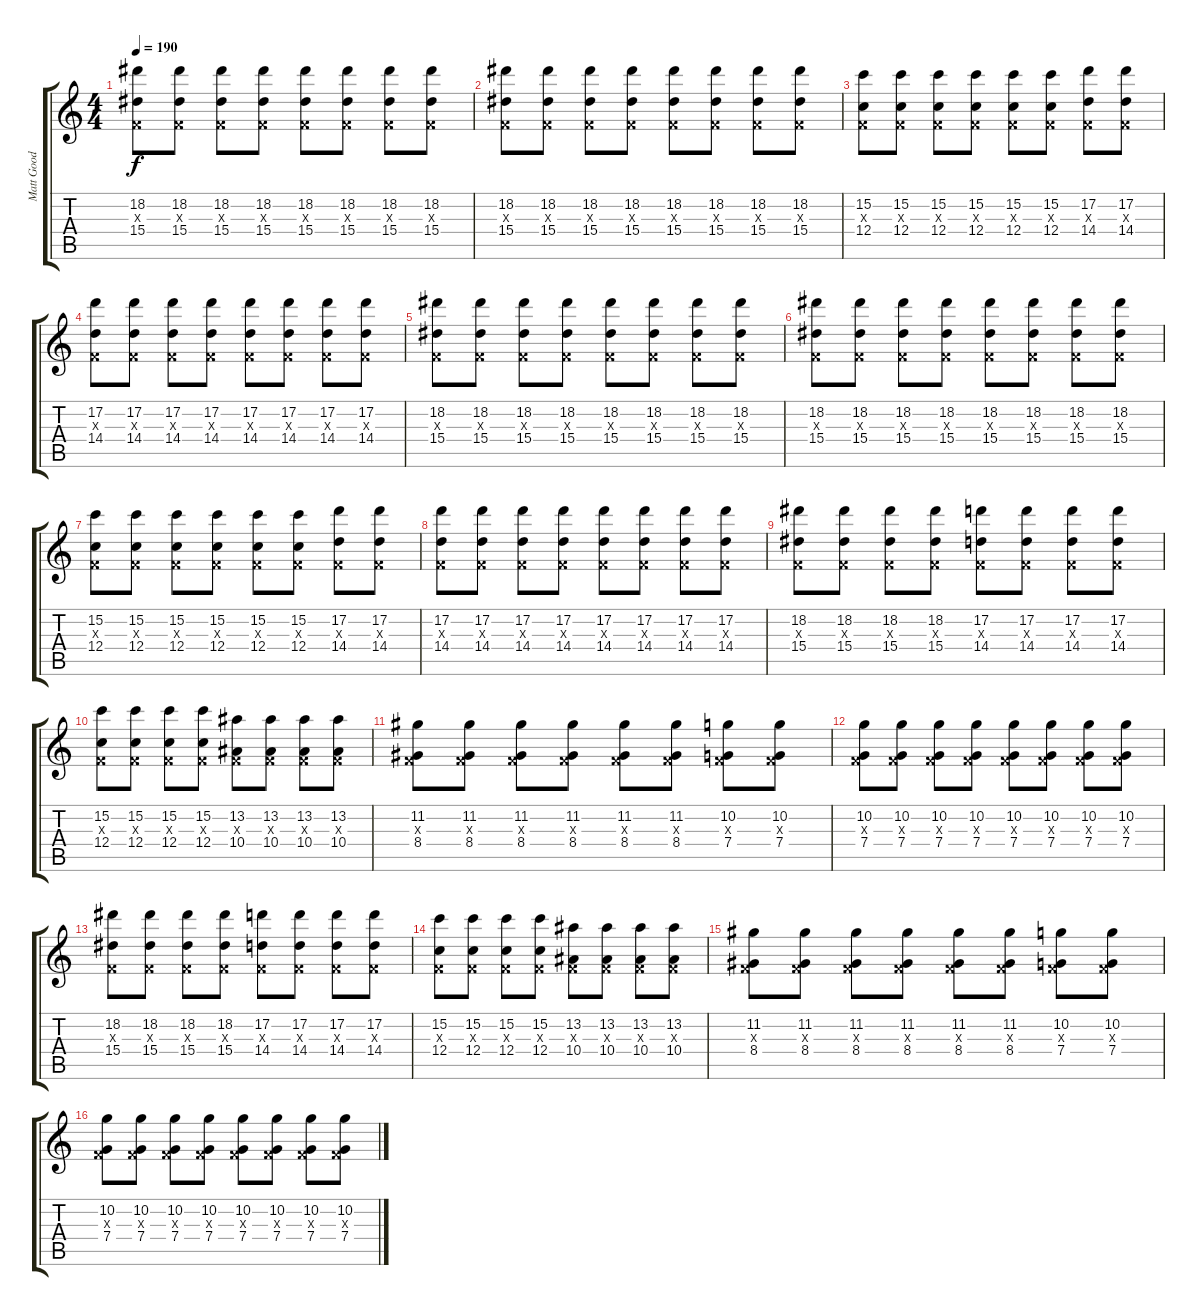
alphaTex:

\track ("Matt Good" "Matt Good") {instrument distortionguitar}
\staff {score tabs}
\tuning (D4 A3 F3 C3 G2 C2) {hide}
\ts (4 4)
\tempo 190
\clef g2
\ks c
(18.2 0.3{x} 15.4).8{dy f} (18.2 0.3{x} 15.4).8 (18.2 0.3{x} 15.4).8 (18.2 0.3{x} 15.4).8 (18.2 0.3{x} 15.4).8 (18.2 0.3{x} 15.4).8 (18.2 0.3{x} 15.4).8 (18.2 0.3{x} 15.4).8 |
(18.2 0.3{x} 15.4).8 (18.2 0.3{x} 15.4).8 (18.2 0.3{x} 15.4).8 (18.2 0.3{x} 15.4).8 (18.2 0.3{x} 15.4).8 (18.2 0.3{x} 15.4).8 (18.2 0.3{x} 15.4).8 (18.2 0.3{x} 15.4).8 |
(15.2 0.3{x} 12.4).8 (15.2 0.3{x} 12.4).8 (15.2 0.3{x} 12.4).8 (15.2 0.3{x} 12.4).8 (15.2 0.3{x} 12.4).8 (15.2 0.3{x} 12.4).8 (17.2 0.3{x} 14.4).8 (17.2 0.3{x} 14.4).8 |
(17.2 0.3{x} 14.4).8 (17.2 0.3{x} 14.4).8 (17.2 0.3{x} 14.4).8 (17.2 0.3{x} 14.4).8 (17.2 0.3{x} 14.4).8 (17.2 0.3{x} 14.4).8 (17.2 0.3{x} 14.4).8 (17.2 0.3{x} 14.4).8 |
(18.2 0.3{x} 15.4).8 (18.2 0.3{x} 15.4).8 (18.2 0.3{x} 15.4).8 (18.2 0.3{x} 15.4).8 (18.2 0.3{x} 15.4).8 (18.2 0.3{x} 15.4).8 (18.2 0.3{x} 15.4).8 (18.2 0.3{x} 15.4).8 |
(18.2 0.3{x} 15.4).8 (18.2 0.3{x} 15.4).8 (18.2 0.3{x} 15.4).8 (18.2 0.3{x} 15.4).8 (18.2 0.3{x} 15.4).8 (18.2 0.3{x} 15.4).8 (18.2 0.3{x} 15.4).8 (18.2 0.3{x} 15.4).8 |
(15.2 0.3{x} 12.4).8 (15.2 0.3{x} 12.4).8 (15.2 0.3{x} 12.4).8 (15.2 0.3{x} 12.4).8 (15.2 0.3{x} 12.4).8 (15.2 0.3{x} 12.4).8 (17.2 0.3{x} 14.4).8 (17.2 0.3{x} 14.4).8 |
(17.2 0.3{x} 14.4).8 (17.2 0.3{x} 14.4).8 (17.2 0.3{x} 14.4).8 (17.2 0.3{x} 14.4).8 (17.2 0.3{x} 14.4).8 (17.2 0.3{x} 14.4).8 (17.2 0.3{x} 14.4).8 (17.2 0.3{x} 14.4).8 |
(18.2 0.3{x} 15.4).8 (18.2 0.3{x} 15.4).8 (18.2 0.3{x} 15.4).8 (18.2 0.3{x} 15.4).8 (17.2 0.3{x} 14.4).8 (17.2 0.3{x} 14.4).8 (17.2 0.3{x} 14.4).8 (17.2 0.3{x} 14.4).8 |
(15.2 0.3{x} 12.4).8 (15.2 0.3{x} 12.4).8 (15.2 0.3{x} 12.4).8 (15.2 0.3{x} 12.4).8 (13.2 0.3{x} 10.4).8 (13.2 0.3{x} 10.4).8 (13.2 0.3{x} 10.4).8 (13.2 0.3{x} 10.4).8 |
(11.2 0.3{x} 8.4).8 (11.2 0.3{x} 8.4).8 (11.2 0.3{x} 8.4).8 (11.2 0.3{x} 8.4).8 (11.2 0.3{x} 8.4).8 (11.2 0.3{x} 8.4).8 (10.2 0.3{x} 7.4).8 (10.2 0.3{x} 7.4).8 |
(10.2 0.3{x} 7.4).8 (10.2 0.3{x} 7.4).8 (10.2 0.3{x} 7.4).8 (10.2 0.3{x} 7.4).8 (10.2 0.3{x} 7.4).8 (10.2 0.3{x} 7.4).8 (10.2 0.3{x} 7.4).8 (10.2 0.3{x} 7.4).8 |
(18.2 0.3{x} 15.4).8 (18.2 0.3{x} 15.4).8 (18.2 0.3{x} 15.4).8 (18.2 0.3{x} 15.4).8 (17.2 0.3{x} 14.4).8 (17.2 0.3{x} 14.4).8 (17.2 0.3{x} 14.4).8 (17.2 0.3{x} 14.4).8 |
(15.2 0.3{x} 12.4).8 (15.2 0.3{x} 12.4).8 (15.2 0.3{x} 12.4).8 (15.2 0.3{x} 12.4).8 (13.2 0.3{x} 10.4).8 (13.2 0.3{x} 10.4).8 (13.2 0.3{x} 10.4).8 (13.2 0.3{x} 10.4).8 |
(11.2 0.3{x} 8.4).8 (11.2 0.3{x} 8.4).8 (11.2 0.3{x} 8.4).8 (11.2 0.3{x} 8.4).8 (11.2 0.3{x} 8.4).8 (11.2 0.3{x} 8.4).8 (10.2 0.3{x} 7.4).8 (10.2 0.3{x} 7.4).8 |
(10.2 0.3{x} 7.4).8 (10.2 0.3{x} 7.4).8 (10.2 0.3{x} 7.4).8 (10.2 0.3{x} 7.4).8 (10.2 0.3{x} 7.4).8 (10.2 0.3{x} 7.4).8 (10.2 0.3{x} 7.4).8 (10.2 0.3{x} 7.4).8
